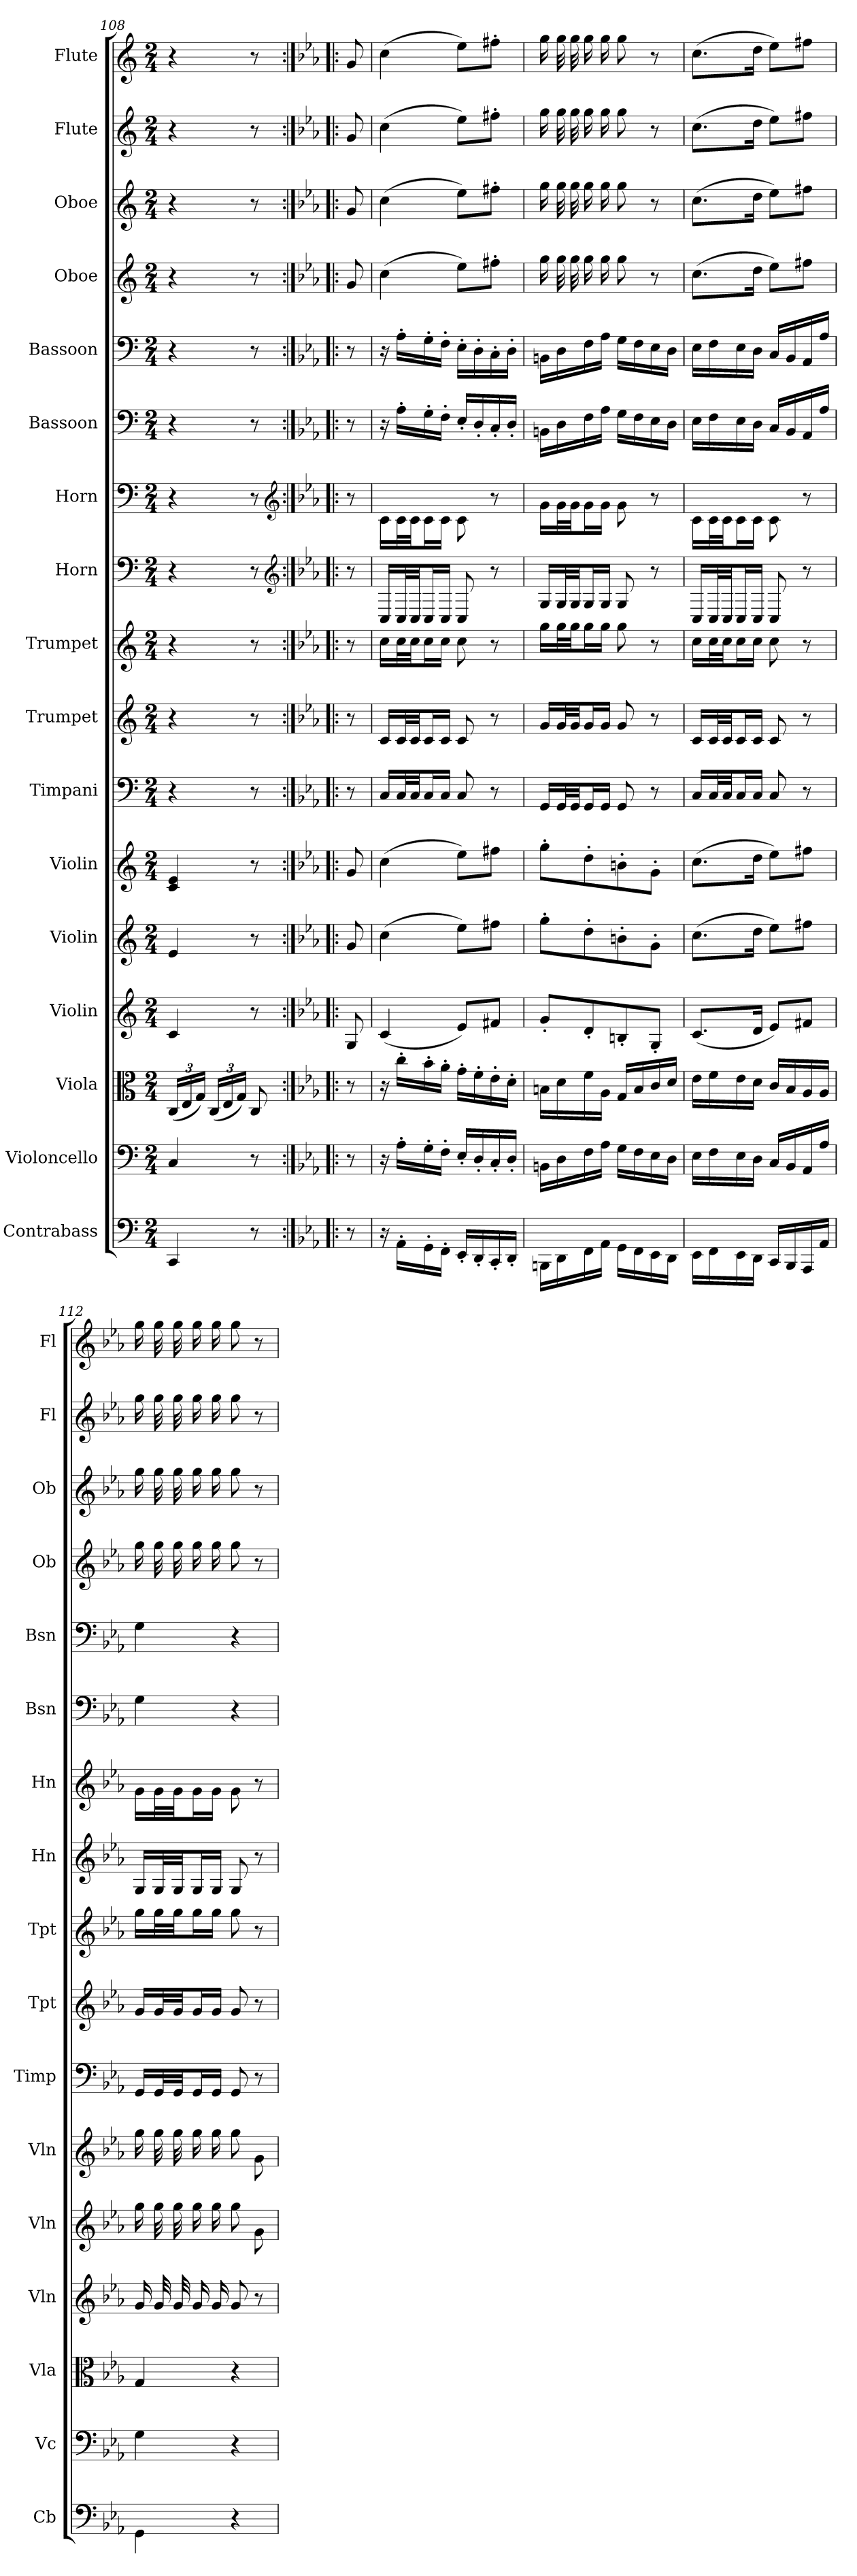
**kern	**kern	**kern	**kern	**kern	**kern	**kern	**kern	**kern	**kern	**kern	**kern	**kern	**kern	**kern	**kern	**kern
*part17	*part16	*part15	*part14	*part13	*part12	*part11	*part10	*part9	*part8	*part7	*part6	*part5	*part4	*part3	*part2	*part1
*staff17	*staff16	*staff15	*staff14	*staff13	*staff12	*staff11	*staff10	*staff9	*staff8	*staff7	*staff6	*staff5	*staff4	*staff3	*staff2	*staff1
*I"Contrabass	*I"Violoncello	*I"Viola	*I"Violin	*I"Violin	*I"Violin	*I"Timpani	*I"Trumpet	*I"Trumpet	*I"Horn	*I"Horn	*I"Bassoon	*I"Bassoon	*I"Oboe	*I"Oboe	*I"Flute	*I"Flute
*I'Cb	*I'Vc	*I'Vla	*I'Vln	*I'Vln	*I'Vln	*I'Timp	*I'Tpt	*I'Tpt	*I'Hn	*I'Hn	*I'Bsn	*I'Bsn	*I'Ob	*I'Ob	*I'Fl	*I'Fl
*clefF4	*clefF4	*clefC3	*clefG2	*clefG2	*clefG2	*clefF4	*clefG2	*clefG2	*clefF4	*clefF4	*clefF4	*clefF4	*clefG2	*clefG2	*clefG2	*clefG2
*k[]	*k[]	*k[]	*k[]	*k[]	*k[]	*k[]	*k[]	*k[]	*k[]	*k[]	*k[]	*k[]	*k[]	*k[]	*k[]	*k[]
*M2/4	*M2/4	*M2/4	*M2/4	*M2/4	*M2/4	*M2/4	*M2/4	*M2/4	*M2/4	*M2/4	*M2/4	*M2/4	*M2/4	*M2/4	*M2/4	*M2/4
=108	=108	=108	=108	=108	=108	=108	=108	=108	=108	=108	=108	=108	=108	=108	=108	=108
4CC"/	4C"/	(24C/LL	4c"/	4e"/	4c/ 4e/	4r	4r	4r	4r	4r	4r	4r	4r	4r	4r	4r
.	.	24E/	.	.	.	.	.	.	.	.	.	.	.	.	.	.
.	.	24G/JJ)	.	.	.	.	.	.	.	.	.	.	.	.	.	.
.	.	(24C/LL	.	.	.	.	.	.	.	.	.	.	.	.	.	.
.	.	24E/	.	.	.	.	.	.	.	.	.	.	.	.	.	.
.	.	24G/JJ)	.	.	.	.	.	.	.	.	.	.	.	.	.	.
8r	8r	8C/	8r	8r	8r	8r	8r	8r	8r	8r	8r	8r	8r	8r	8r	8r
*	*	*	*	*	*	*	*	*	*clefG2	*clefG2	*	*	*	*	*	*
=:|!|:	=:|!|:	=:|!|:	=:|!|:	=:|!|:	=:|!|:	=:|!|:	=:|!|:	=:|!|:	=:|!|:	=:|!|:	=:|!|:	=:|!|:	=:|!|:	=:|!|:	=:|!|:	=:|!|:
*k[b-e-a-]	*k[b-e-a-]	*k[b-e-a-]	*k[b-e-a-]	*k[b-e-a-]	*k[b-e-a-]	*k[b-e-a-]	*k[b-e-a-]	*k[b-e-a-]	*k[b-e-a-]	*k[b-e-a-]	*k[b-e-a-]	*k[b-e-a-]	*k[b-e-a-]	*k[b-e-a-]	*k[b-e-a-]	*k[b-e-a-]
8r	8r	8r	8G"/	8g/	8g/	8r	8r	8r	8r	8r	8r	8r	8g/	8g/	8g/	8g/
=109	=109	=109	=109	=109	=109	=109	=109	=109	=109	=109	=109	=109	=109	=109	=109	=109
16r	16r	16r	(4c"/	(4cc\	(4cc\	16C/LL	16c/LL	16cc\LL	16C/LL	16c\LL	16r	16r	(4cc\	(4cc\	(4cc\	(4cc\
16AA-'\LL	16A-'\LL	16cc'\LL	.	.	.	32C/L	32c/L	32cc\L	32C/L	32c\L	16A-'\LL	16A-'\LL	.	.	.	.
.	.	.	.	.	.	32C/JJ	32c/JJ	32cc\JJ	32C/JJ	32c\JJ	.	.	.	.	.	.
16GG'\	16G'\	16b-'\	.	.	.	16C/L	16c/L	16cc\L	16C/L	16c\L	16G'\	16G'\	.	.	.	.
16FF'\JJ	16F'\JJ	16a-'\JJ	.	.	.	16C/JJ	16c/JJ	16cc\JJ	16C/JJ	16c\JJ	16F'\JJ	16F'\JJ	.	.	.	.
16EE-'/LL	16E-'/LL	16g'\LL	8e-"/L)	8ee-\L)	8ee-\L)	8C/	8c/	8cc\	8C/	8c\	16E-'/LL	16E-'\LL	8ee-\L)	8ee-\L)	8ee-\L)	8ee-\L)
16DD'/	16D'/	16f'\	.	.	.	.	.	.	.	.	16D'/	16D'\	.	.	.	.
16CC'/	16C'/	16e-'\	8f#X"/J	8ff#X\J	8ff#X\J	8r	8r	8r	8r	8r	16C'/	16C'\	8ff#X'\J	8ff#X'\J	8ff#X'\J	8ff#X'\J
16DD'/JJ	16D'/JJ	16d'\JJ	.	.	.	.	.	.	.	.	16D'/JJ	16D'\JJ	.	.	.	.
=110	=110	=110	=110	=110	=110	=110	=110	=110	=110	=110	=110	=110	=110	=110	=110	=110
16BBBn\LL	16BBn\LL	16Bn\LL	8g'"/L	8gg'\L	8gg'\L	16GG/LL	16g/LL	16gg\LL	16G/LL	16g\LL	16BBn\LL	16BBn\LL	16gg\	16gg\	16gg\	16gg\
16DD\	16D\	16d\	.	.	.	32GG/L	32g/L	32gg\L	32G/L	32g\L	16D\	16D\	32gg\	32gg\	32gg\	32gg\
.	.	.	.	.	.	32GG/JJ	32g/JJ	32gg\JJ	32G/JJ	32g\JJ	.	.	32gg\	32gg\	32gg\	32gg\
16FF\	16F\	16f\	8d'"/	8dd'\	8dd'\	16GG/L	16g/L	16gg\L	16G/L	16g\L	16F\	16F\	16gg\	16gg\	16gg\	16gg\
16AA-\JJ	16A-\JJ	16A-\JJ	.	.	.	16GG/JJ	16g/JJ	16gg\JJ	16G/JJ	16g\JJ	16A-\JJ	16A-\JJ	16gg\	16gg\	16gg\	16gg\
16GG\LL	16G\LL	16G/LL	8Bn'"/	8bn'\	8bn'\	8GG/	8g/	8gg\	8G/	8g\	16G\LL	16G\LL	8gg\	8gg\	8gg\	8gg\
16FF\	16F\	16B/	.	.	.	.	.	.	.	.	16F\	16F\	.	.	.	.
16EE-\	16E-\	16c/	8G'"/J	8g'\J	8g'\J	8r	8r	8r	8r	8r	16E-\	16E-\	8r	8r	8r	8r
16DD\JJ	16D\JJ	16d/JJ	.	.	.	.	.	.	.	.	16D\JJ	16D\JJ	.	.	.	.
=111	=111	=111	=111	=111	=111	=111	=111	=111	=111	=111	=111	=111	=111	=111	=111	=111
16EE-\LL	16E-\LL	16e-\LL	(8.c"/L	(8.cc\L	(8.cc\L	16C/LL	16c/LL	16cc\LL	16C/LL	16c\LL	16E-\LL	16E-\LL	(8.cc\L	(8.cc\L	(8.cc\L	(8.cc\L
16FF\	16F\	16f\	.	.	.	32C/L	32c/L	32cc\L	32C/L	32c\L	16F\	16F\	.	.	.	.
.	.	.	.	.	.	32C/JJ	32c/JJ	32cc\JJ	32C/JJ	32c\JJ	.	.	.	.	.	.
16EE-\	16E-\	16e-\	.	.	.	16C/L	16c/L	16cc\L	16C/L	16c\L	16E-\	16E-\	.	.	.	.
16DD\JJ	16D\JJ	16d\JJ	16d"/Jk	16dd\Jk	16dd\Jk	16C/JJ	16c/JJ	16cc\JJ	16C/JJ	16c\JJ	16D\JJ	16D\JJ	16dd\Jk	16dd\Jk	16dd\Jk	16dd\Jk
16CC/LL	16C/LL	16c/LL	8e-"/L)	8ee-\L)	8ee-\L)	8C/	8c/	8cc\	8C/	8c\	16C/LL	16C/LL	8ee-\L)	8ee-\L)	8ee-\L)	8ee-\L)
16BBB-/	16BB-/	16B-/	.	.	.	.	.	.	.	.	16BB-/	16BB-/	.	.	.	.
16AAA-/	16AA-/	16A-/	8f#X"/J	8ff#X\J	8ff#X\J	8r	8r	8r	8r	8r	16AA-/	16AA-/	8ff#X\J	8ff#X\J	8ff#X\J	8ff#X\J
16AA-/JJ	16A-/JJ	16A-/JJ	.	.	.	.	.	.	.	.	16A-/JJ	16A-/JJ	.	.	.	.
=112	=112	=112	=112	=112	=112	=112	=112	=112	=112	=112	=112	=112	=112	=112	=112	=112
4GG\	4G\	4G/	16g"/	16gg\	16gg\	16GG/LL	16g/LL	16gg\LL	16G/LL	16g\LL	4G\	4G\	16gg\	16gg\	16gg\	16gg\
.	.	.	32g"/	32gg\	32gg\	32GG/L	32g/L	32gg\L	32G/L	32g\L	.	.	32gg\	32gg\	32gg\	32gg\
.	.	.	32g"/	32gg\	32gg\	32GG/JJ	32g/JJ	32gg\JJ	32G/JJ	32g\JJ	.	.	32gg\	32gg\	32gg\	32gg\
.	.	.	16g"/	16gg\	16gg\	16GG/L	16g/L	16gg\L	16G/L	16g\L	.	.	16gg\	16gg\	16gg\	16gg\
.	.	.	16g"/	16gg\	16gg\	16GG/JJ	16g/JJ	16gg\JJ	16G/JJ	16g\JJ	.	.	16gg\	16gg\	16gg\	16gg\
4r	4r	4r	8g"/	8gg\	8gg\	8GG/	8g/	8gg\	8G/	8g\	4r	4r	8gg\	8gg\	8gg\	8gg\
.	.	.	8r	8g\	8g\	8r	8r	8r	8r	8r	.	.	8r	8r	8r	8r
=	=	=	=	=	=	=	=	=	=	=	=	=	=	=	=	=
*-	*-	*-	*-	*-	*-	*-	*-	*-	*-	*-	*-	*-	*-	*-	*-	*-
